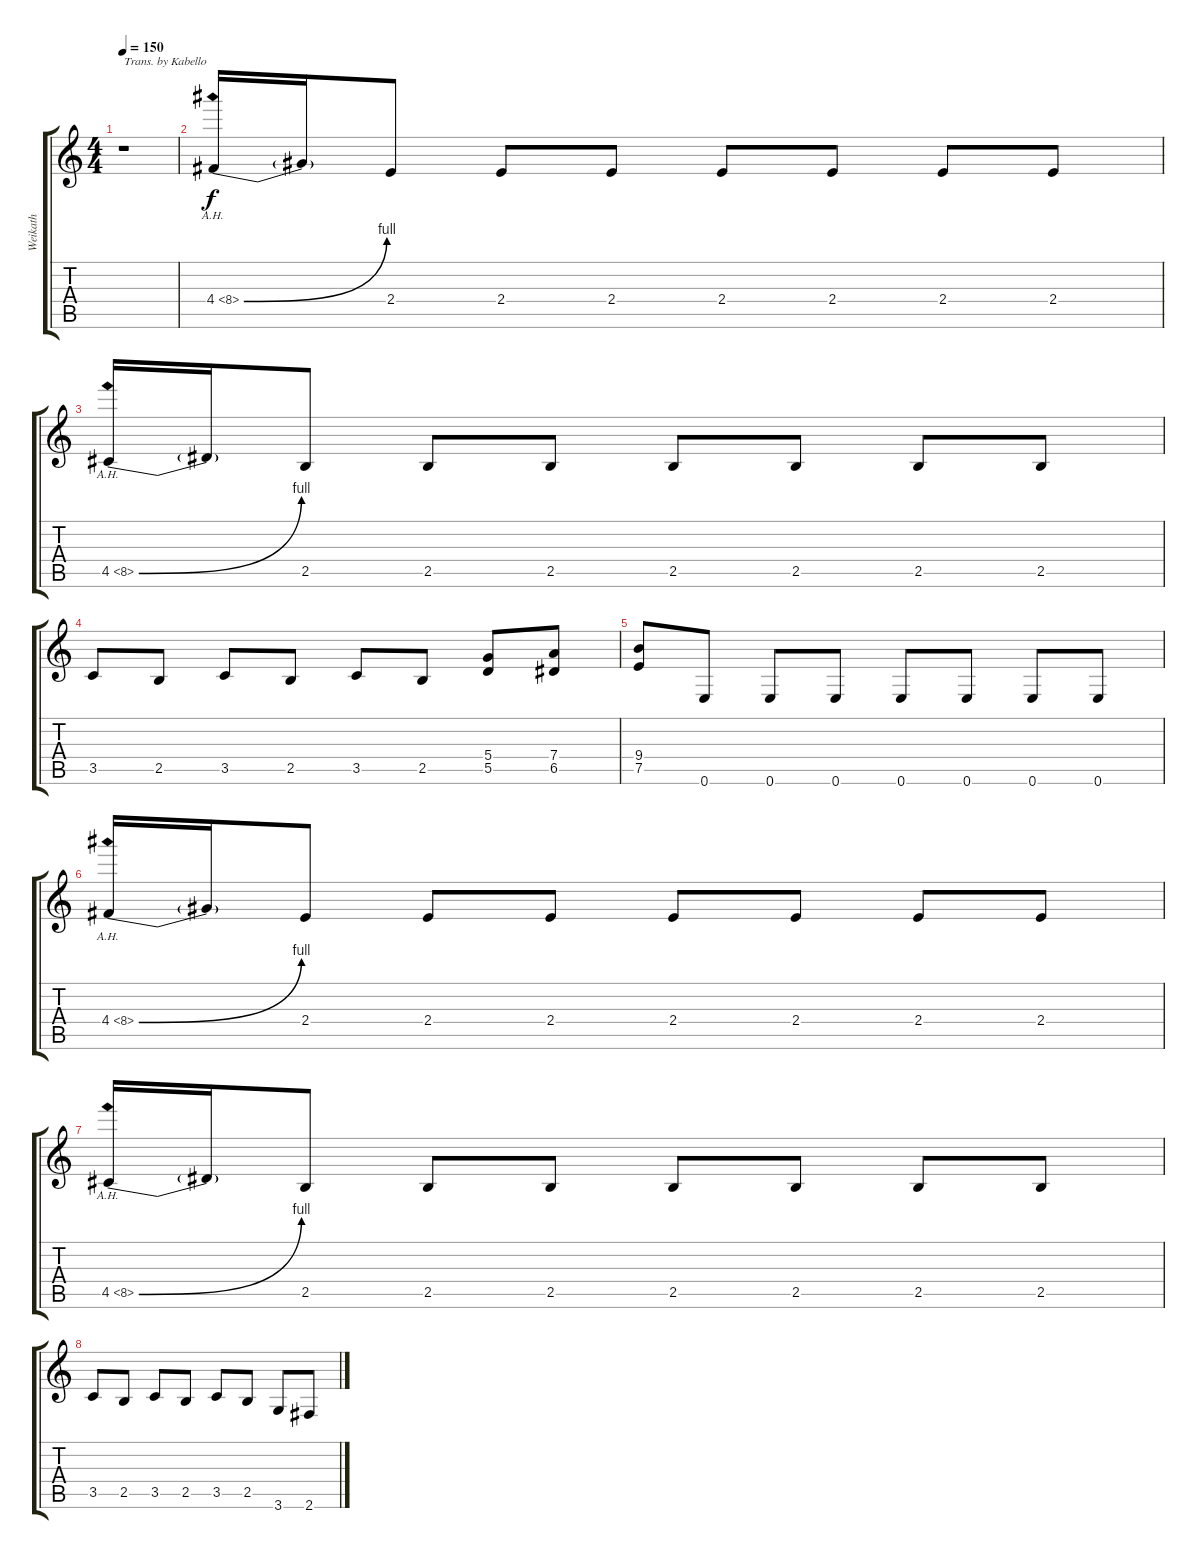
\track ("Weikath" "Weikath") {instrument distortionguitar}
\staff {score tabs}
\tuning (E4 B3 G3 D3 A2 E2) {hide}
\ts (4 4)
\tempo 150
\clef g2
\ks c
r.1{txt "Trans. by Kabello" dy f instrument distortionguitar} |
4.4{be (bend 0 0 60 4) ah 4}.16 4.4{t}.16 2.4.8 2.4.8 2.4.8 2.4.8 2.4.8 2.4.8 2.4.8 |
4.5{be (bend 0 0 60 4) ah 4}.16 4.5{t}.16 2.5.8 2.5.8 2.5.8 2.5.8 2.5.8 2.5.8 2.5.8 |
3.5.8 2.5.8 3.5.8 2.5.8 3.5.8 2.5.8 (5.4 5.5).8 (7.4 6.5).8 |
(9.4 7.5).8 0.6.8 0.6.8 0.6.8 0.6.8 0.6.8 0.6.8 0.6.8 |
4.4{be (bend 0 0 60 4) ah 4}.16 4.4{t}.16 2.4.8 2.4.8 2.4.8 2.4.8 2.4.8 2.4.8 2.4.8 |
4.5{be (bend 0 0 60 4) ah 4}.16 4.5{t}.16 2.5.8 2.5.8 2.5.8 2.5.8 2.5.8 2.5.8 2.5.8 |
3.5.8 2.5.8 3.5.8 2.5.8 3.5.8 2.5.8 3.6.8 2.6.8
